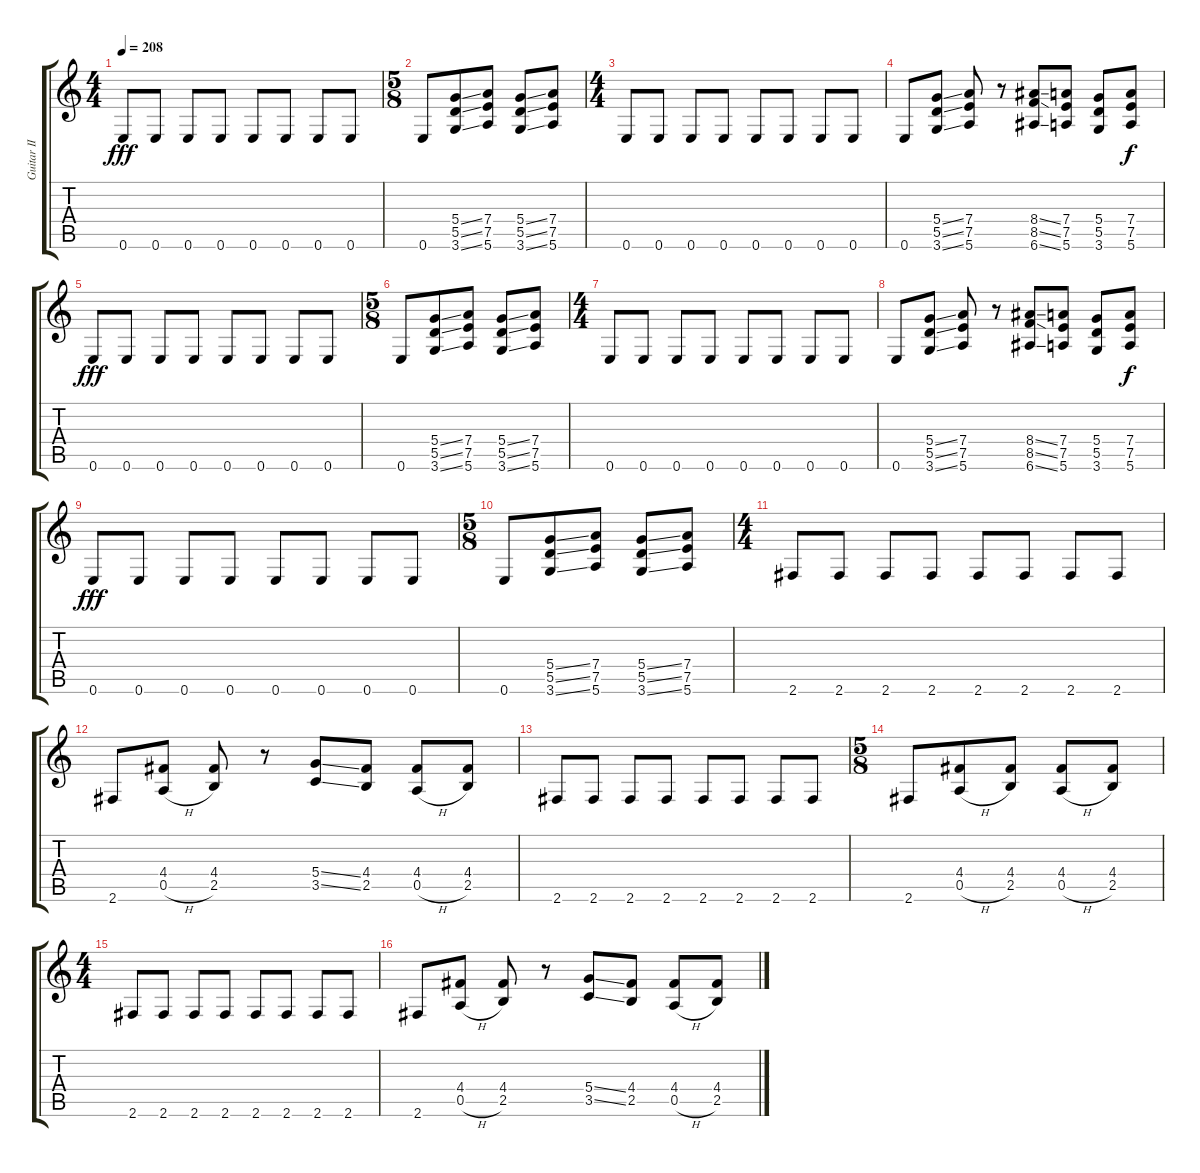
\track ("Guitar II" "Guitar II") {instrument distortionguitar}
\staff {score tabs}
\tuning (E4 B3 G3 D3 A2 E2) {hide}
\ts (4 4)
\tempo 208
\clef g2
\ks c
0.6.8{dy fff} 0.6.8 0.6.8 0.6.8 0.6.8 0.6.8 0.6.8 0.6.8 |
\ts (5 8)
0.6.8 (5.4{ss} 5.5{ss} 3.6{ss}).8 (7.4 7.5 5.6).8 (5.4{ss} 5.5{ss} 3.6{ss}).8 (7.4 7.5 5.6).8 |
\ts (4 4)
0.6.8 0.6.8 0.6.8 0.6.8 0.6.8 0.6.8 0.6.8 0.6.8 |
0.6.8 (5.4{ss} 5.5{ss} 3.6{ss}).8 (7.4 7.5 5.6).8 r.8 (8.4{ss} 8.5{ss} 6.6{ss}).8 (7.4 7.5 5.6).8 (5.4 5.5 3.6).8 (7.4 7.5 5.6).8{dy f} |
0.6.8{dy fff} 0.6.8 0.6.8 0.6.8 0.6.8 0.6.8 0.6.8 0.6.8 |
\ts (5 8)
0.6.8 (5.4{ss} 5.5{ss} 3.6{ss}).8 (7.4 7.5 5.6).8 (5.4{ss} 5.5{ss} 3.6{ss}).8 (7.4 7.5 5.6).8 |
\ts (4 4)
0.6.8 0.6.8 0.6.8 0.6.8 0.6.8 0.6.8 0.6.8 0.6.8 |
0.6.8 (5.4{ss} 5.5{ss} 3.6{ss}).8 (7.4 7.5 5.6).8 r.8 (8.4{ss} 8.5{ss} 6.6{ss}).8 (7.4 7.5 5.6).8 (5.4 5.5 3.6).8 (7.4 7.5 5.6).8{dy f} |
0.6.8{dy fff} 0.6.8 0.6.8 0.6.8 0.6.8 0.6.8 0.6.8 0.6.8 |
\ts (5 8)
0.6.8 (5.4{ss} 5.5{ss} 3.6{ss}).8 (7.4 7.5 5.6).8 (5.4{ss} 5.5{ss} 3.6{ss}).8 (7.4 7.5 5.6).8 |
\ts (4 4)
2.6.8 2.6.8 2.6.8 2.6.8 2.6.8 2.6.8 2.6.8 2.6.8 |
2.6.8 (4.4 0.5{h}).8 (4.4 2.5).8 r.8 (5.4{ss} 3.5{ss}).8 (4.4 2.5).8 (4.4 0.5{h}).8 (4.4 2.5).8 |
2.6.8 2.6.8 2.6.8 2.6.8 2.6.8 2.6.8 2.6.8 2.6.8 |
\ts (5 8)
2.6.8 (4.4 0.5{h}).8 (4.4 2.5).8 (4.4 0.5{h}).8 (4.4 2.5).8 |
\ts (4 4)
2.6.8 2.6.8 2.6.8 2.6.8 2.6.8 2.6.8 2.6.8 2.6.8 |
2.6.8 (4.4 0.5{h}).8 (4.4 2.5).8 r.8 (5.4{ss} 3.5{ss}).8 (4.4 2.5).8 (4.4 0.5{h}).8 (4.4 2.5).8
